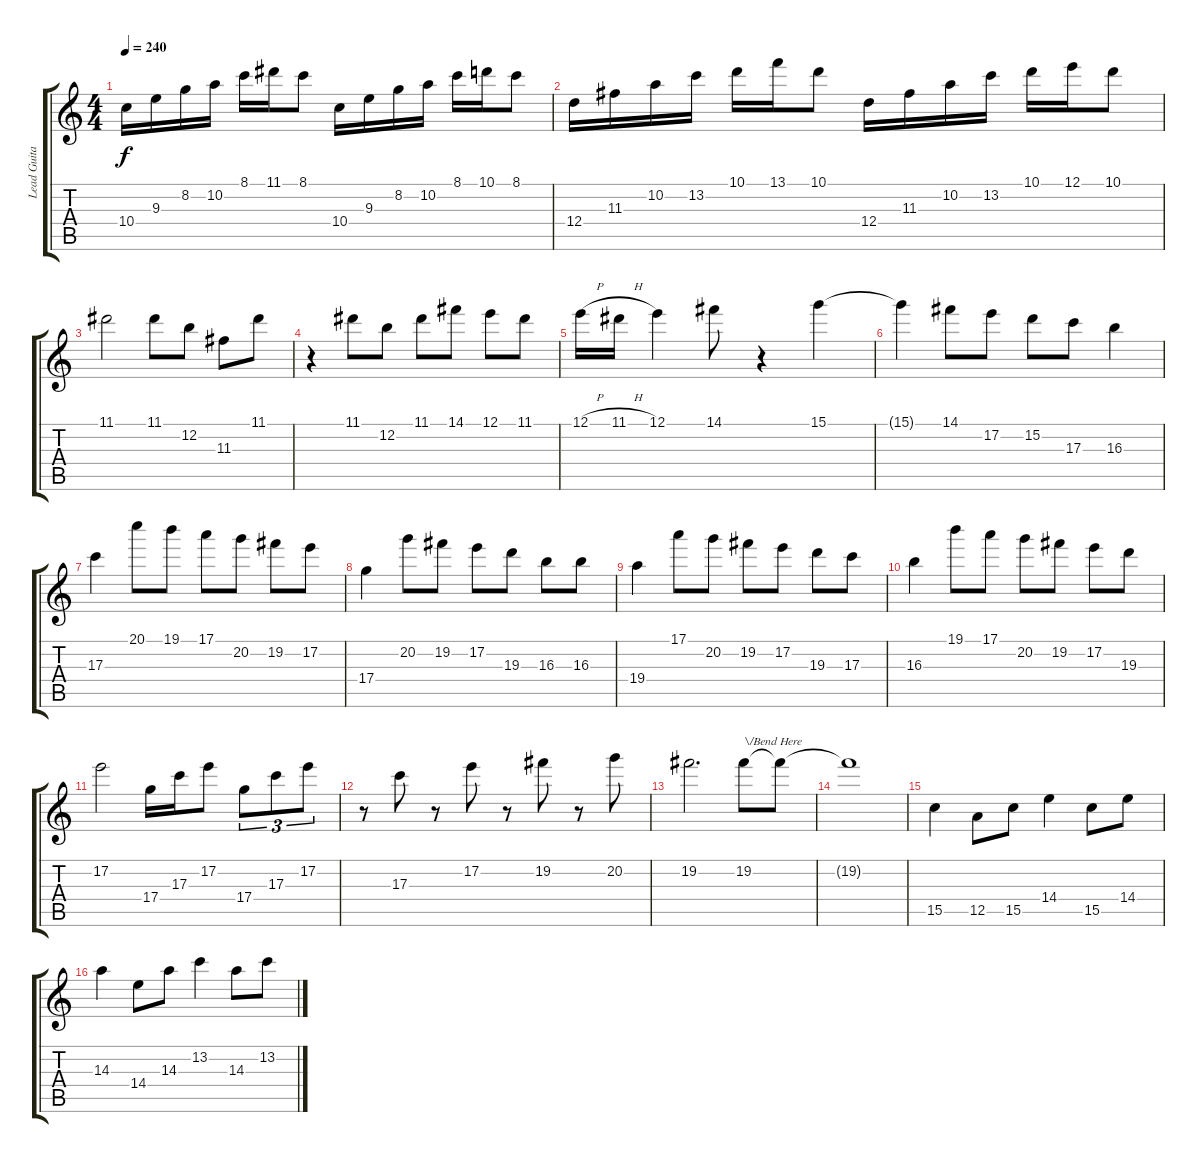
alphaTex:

\track ("Lead Guitar (Kozo)" "Lead Guita") {instrument distortionguitar}
\staff {score tabs}
\tuning (E4 B3 G3 D3 A2 E2) {hide}
\ts (4 4)
\tempo 240
\clef g2
\ks c
10.4.16{dy f} 9.3.16 8.2.16 10.2.16 8.1.16 11.1.16 8.1.8 10.4.16 9.3.16 8.2.16 10.2.16 8.1.16 10.1.16 8.1.8 |
12.4.16 11.3.16 10.2.16 13.2.16 10.1.16 13.1.16 10.1.8 12.4.16 11.3.16 10.2.16 13.2.16 10.1.16 12.1.16 10.1.8 |
11.1.2 11.1.8 12.2.8 11.3.8 11.1.8 |
r.4 11.1.8 12.2.8 11.1.8 14.1.8 12.1.8 11.1.8 |
12.1{h}.16 11.1{h}.16 12.1.4 14.1.8 r.4 15.1.4 |
15.1{t}.4 14.1.8 17.2.8 15.2.8 17.3.8 16.3.4 |
17.3.4 20.1.8 19.1.8 17.1.8 20.2.8 19.2.8 17.2.8 |
17.4.4 20.2.8 19.2.8 17.2.8 19.3.8 16.3.8 16.3.8 |
19.4.4 17.1.8 20.2.8 19.2.8 17.2.8 19.3.8 17.3.8 |
16.3.4 19.1.8 17.1.8 20.2.8 19.2.8 17.2.8 19.3.8 |
17.2.2 17.4.16 17.3.16 17.2.8 17.4.8{tu (3 2)} 17.3.8{tu (3 2)} 17.2.8{tu (3 2)} |
r.8 17.3.8 r.8 17.2.8 r.8 19.2.8 r.8 20.2.8 |
19.2.2{d} 19.2.8{txt "\\/Bend Here "} 19.2{t}.8 |
19.2{t}.1 |
15.5.4 12.5.8 15.5.8 14.4.4 15.5.8 14.4.8 |
14.3.4 14.4.8 14.3.8 13.2.4 14.3.8 13.2.8
